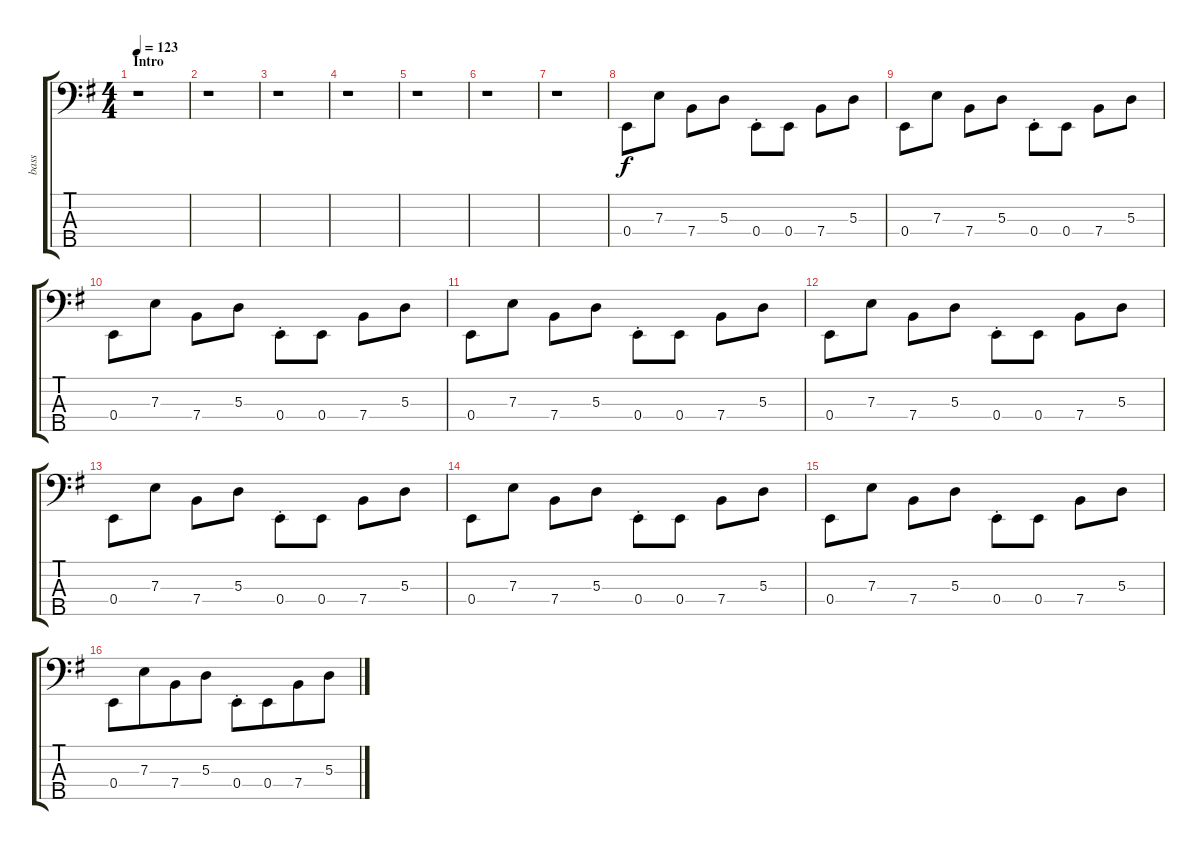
\track ("bass" "bass") {instrument electricbasspick}
\staff {score tabs}
\tuning (G2 D2 A1 E1 B0) {hide}
\ts (4 4)
\section ("" "Intro")
\tempo 123
\clef f4
\ks g
r.1{dy f instrument electricbasspick} |
r.1 |
r.1 |
r.1 |
r.1 |
r.1 |
r.1 |
0.4.8{beam Down} 7.3.8{beam Down} 7.4.8{beam Down} 5.3.8{beam Down} 0.4{st}.8{beam Down} 0.4.8{beam Down} 7.4.8{beam Down} 5.3.8{beam Down} |
0.4.8{beam Down} 7.3.8{beam Down} 7.4.8{beam Down} 5.3.8{beam Down} 0.4{st}.8{beam Down} 0.4.8{beam Down} 7.4.8{beam Down} 5.3.8{beam Down} |
0.4.8{beam Down} 7.3.8{beam Down} 7.4.8{beam Down} 5.3.8{beam Down} 0.4{st}.8{beam Down} 0.4.8{beam Down} 7.4.8{beam Down} 5.3.8{beam Down} |
0.4.8{beam Down} 7.3.8{beam Down} 7.4.8{beam Down} 5.3.8{beam Down} 0.4{st}.8{beam Down} 0.4.8{beam Down} 7.4.8{beam Down} 5.3.8{beam Down} |
0.4.8{beam Down} 7.3.8{beam Down} 7.4.8{beam Down} 5.3.8{beam Down} 0.4{st}.8{beam Down} 0.4.8{beam Down} 7.4.8{beam Down} 5.3.8{beam Down} |
0.4.8{beam Down} 7.3.8{beam Down} 7.4.8{beam Down} 5.3.8{beam Down} 0.4{st}.8{beam Down} 0.4.8{beam Down} 7.4.8{beam Down} 5.3.8{beam Down} |
0.4.8{beam Down} 7.3.8{beam Down} 7.4.8{beam Down} 5.3.8{beam Down} 0.4{st}.8{beam Down} 0.4.8{beam Down} 7.4.8{beam Down} 5.3.8{beam Down} |
0.4.8{beam Down} 7.3.8{beam Down} 7.4.8{beam Down} 5.3.8{beam Down} 0.4{st}.8{beam Down} 0.4.8{beam Down} 7.4.8{beam Down} 5.3.8{beam Down} |
0.4.8{beam Down} 7.3.8{beam Down beam merge} 7.4.8{beam Down} 5.3.8{beam Down} 0.4{st}.8{beam Down} 0.4.8{beam Down beam merge} 7.4.8{beam Down} 5.3.8{beam Down}
